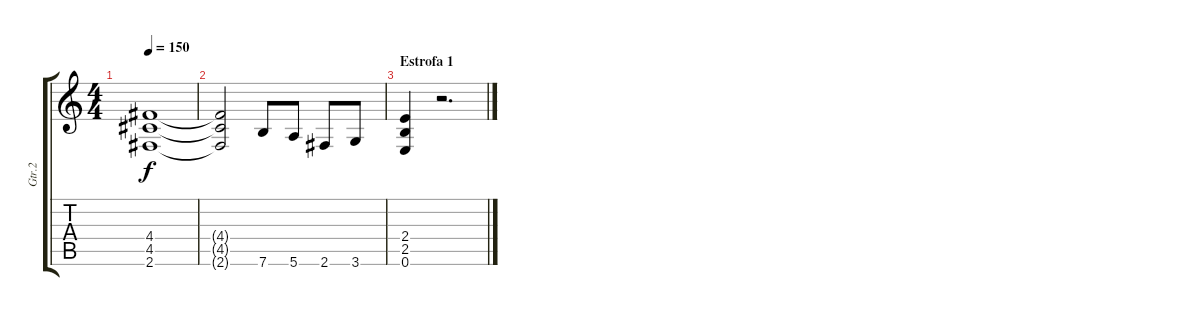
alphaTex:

\track ("Gtr.2" "Gtr.2") {instrument distortionguitar}
\staff {score tabs}
\tuning (E4 B3 G3 D3 A2 E2) {hide}
\ts (4 4)
\tempo 150
\clef g2
\ks c
(4.4 4.5 2.6).1{dy f} |
(4.4{t} 4.5{t} 2.6{t}).2 7.6.8 5.6.8 2.6.8 3.6.8 |
\section ("" "Estrofa 1")
(2.4 2.5 0.6).4 r.2{d}
